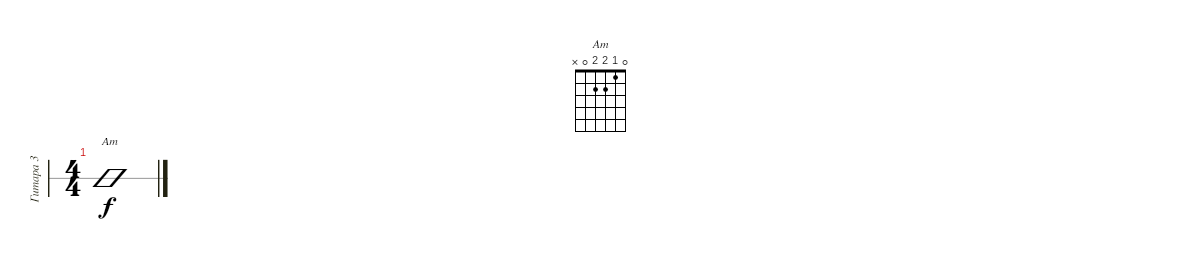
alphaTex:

\defaultSystemsLayout 4
\bracketExtendMode groupsimilarinstruments
\multiTrackTrackNamePolicy hidden
\firstSystemTrackNameMode fullname
\otherSystemsTrackNameMode fullname
\otherSystemsTrackNameOrientation horizontal
\defaultBarNumberDisplay FirstOfSystem
\track ("Гитара 3" "S-Gt") {instrument acousticguitarsteel}
\staff {slash}
\tuning (E4 B3 G3 D3 A2 E2)
\chord ("Am" 0 1 2 2 0 x)
\ts (4 4)
\tempo (150 hide)
\clef g2
\ks c
(0.1 1.2 2.3 2.4 0.5 0.6).1{ad 60 ch "Am" dy f}
